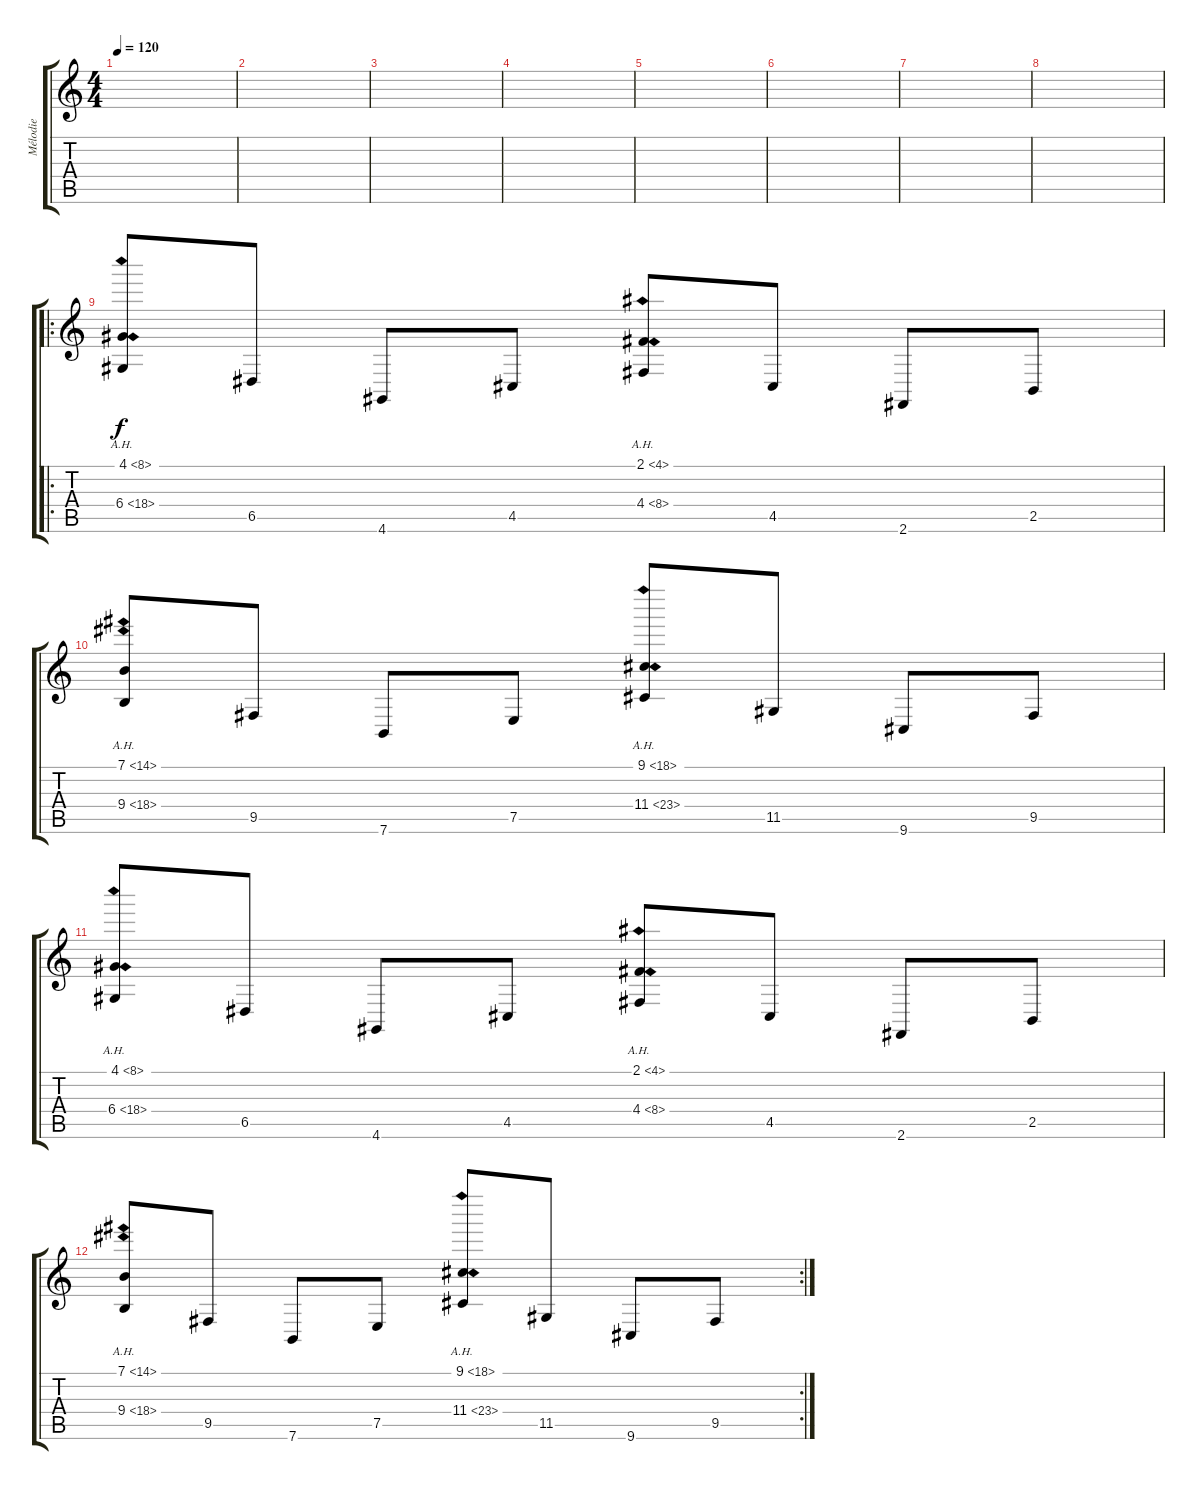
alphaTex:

\track ("Mélodie" "Mélodie") {instrument pad3polysynth}
\staff {score tabs}
\tuning (E4 B3 G3 D3 A2 E2) {hide}
\ts (4 4)
\tempo 120
\clef g2
\ks c
|
|
|
|
|
|
|
|
\ro
(4.1{ah 4} 6.4{ah 12}).8 6.5.8 4.6.8 4.5.8 (2.1{ah 2} 4.4{ah 4}).8 4.5.8 2.6.8 2.5.8 |
(7.1{ah 7} 9.4{ah 9}).8 9.5.8 7.6.8 7.5.8 (9.1{ah 9} 11.4{ah 12}).8 11.5.8 9.6.8 9.5.8 |
(4.1{ah 4} 6.4{ah 12}).8 6.5.8 4.6.8 4.5.8 (2.1{ah 2} 4.4{ah 4}).8 4.5.8 2.6.8 2.5.8 |
\rc 2
(7.1{ah 7} 9.4{ah 9}).8 9.5.8 7.6.8 7.5.8 (9.1{ah 9} 11.4{ah 12}).8 11.5.8 9.6.8 9.5.8
